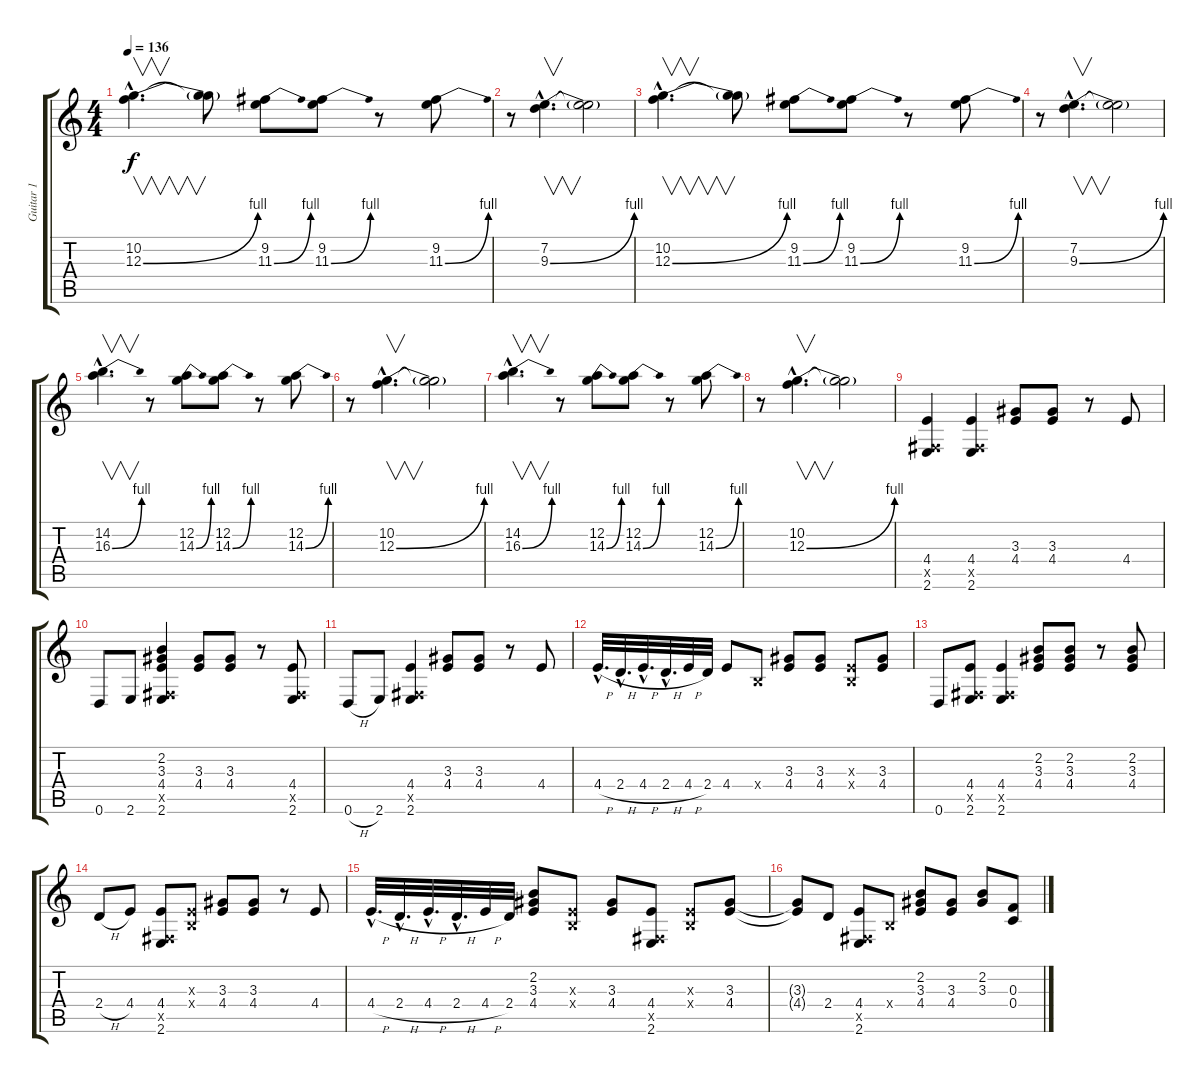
\track ("Guitar 1" "Guitar 1") {instrument distortionguitar}
\staff {score tabs}
\tuning (D4 A3 F3 C3 G2 D2) {hide}
\ts (4 4)
\tempo 136
\clef g2
\ks c
(10.2{hac} 12.3{be (bend 0 0 60 4) hac}).4{v d dy f instrument distortionguitar} (10.2{t} 12.3{t}).8 (9.2 11.3{be (bend 0 0 60 4)}).8 (9.2 11.3{be (bend 0 0 60 4)}).8 r.8 (9.2 11.3{be (bend 0 0 60 4)}).8 |
r.8 (7.2{hac} 9.3{be (bend 0 0 60 4) hac}).4{v d} (7.2{t} 9.3{t}).2 |
(10.2{hac} 12.3{be (bend 0 0 60 4) hac}).4{v d} (10.2{t} 12.3{t}).8 (9.2 11.3{be (bend 0 0 60 4)}).8 (9.2 11.3{be (bend 0 0 60 4)}).8 r.8 (9.2 11.3{be (bend 0 0 60 4)}).8 |
r.8 (7.2{hac} 9.3{be (bend 0 0 60 4) hac}).4{v d} (7.2{t} 9.3{t}).2 |
(14.2{hac} 16.3{be (bend 0 0 60 4) hac}).4{v d} r.8 (12.2 14.3{be (bend 0 0 60 4)}).8 (12.2 14.3{be (bend 0 0 60 4)}).8 r.8 (12.2 14.3{be (bend 0 0 60 4)}).8 |
r.8 (10.2{hac} 12.3{be (bend 0 0 60 4) hac}).4{v d} (10.2{t} 12.3{t}).2 |
(14.2{hac} 16.3{be (bend 0 0 60 4) hac}).4{v d} r.8 (12.2 14.3{be (bend 0 0 60 4)}).8 (12.2 14.3{be (bend 0 0 60 4)}).8 r.8 (12.2 14.3{be (bend 0 0 60 4)}).8 |
r.8 (10.2{hac} 12.3{be (bend 0 0 60 4) hac}).4{v d} (10.2{t} 12.3{t}).2 |
(4.4 -1.5{x} 2.6).4 (4.4 -1.5{x} 2.6).4 (3.3 4.4).8 (3.3 4.4).8 r.8 4.4.8 |
0.6.8 2.6.8 (2.2 3.3 4.4 -1.5{x} 2.6).4 (3.3 4.4).8 (3.3 4.4).8 r.8 (4.4 -1.5{x} 2.6).8 |
0.6{h}.8 2.6.8 (4.4 -1.5{x} 2.6).4 (3.3 4.4).8 (3.3 4.4).8 r.8 4.4.8 |
4.4{h hac}.32{d} 2.4{h hac}.32{d} 4.4{h hac}.32{d} 2.4{h hac}.32{d} 4.4{h}.32 2.4.32 4.4.8 -1.4{x}.8 (3.3 4.4).8 (3.3 4.4).8 (-1.3{x} -1.4{x}).8 (3.3 4.4).8 |
0.6.8 (4.4 -1.5{x} 2.6).8 (4.4 -1.5{x} 2.6).4 (2.2 3.3 4.4).8 (2.2 3.3 4.4).8 r.8 (2.2 3.3 4.4).8 |
2.4{h}.8 4.4.8 (4.4 -1.5{x} 2.6).8 (-1.3{x} -1.4{x}).8 (3.3 4.4).8 (3.3 4.4).8 r.8 4.4.8 |
4.4{h hac}.32{d} 2.4{h hac}.32{d} 4.4{h hac}.32{d} 2.4{h hac}.32{d} 4.4{h}.32 2.4.32 (2.2 3.3 4.4).8 (-1.3{x} -1.4{x}).8 (3.3 4.4).8 (4.4 -1.5{x} 2.6).8 (-1.3{x} -1.4{x}).8 (3.3 4.4).8 |
(3.3{t} 4.4{t}).8 2.4.8 (4.4 -1.5{x} 2.6).8 -1.4{x}.8 (2.2 3.3 4.4).8 (3.3 4.4).8 (2.2 3.3).8 (0.3 0.4).8
